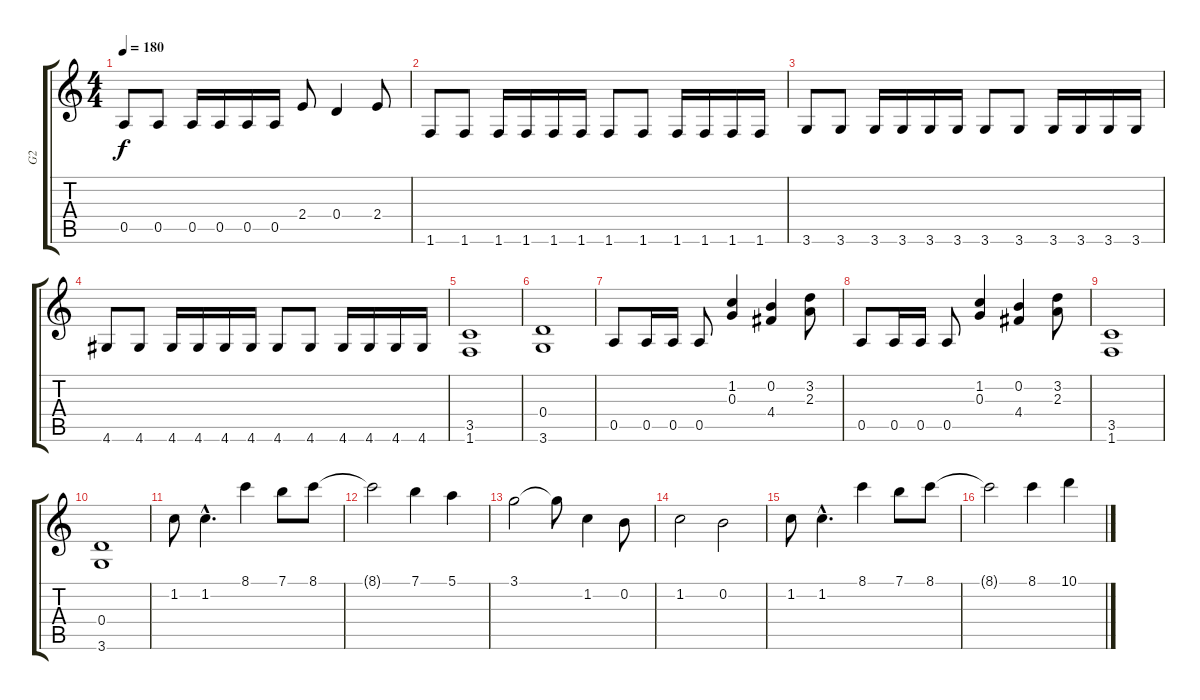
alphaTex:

\track ("G2" "G2") {instrument distortionguitar}
\staff {score tabs}
\tuning (E4 B3 G3 D3 A2 E2) {hide}
\ts (4 4)
\tempo 180
\clef g2
\ks c
0.5.8{dy f} 0.5.8 0.5.16 0.5.16 0.5.16 0.5.16 2.4.8 0.4.4 2.4.8 |
1.6.8 1.6.8 1.6.16 1.6.16 1.6.16 1.6.16 1.6.8 1.6.8 1.6.16 1.6.16 1.6.16 1.6.16 |
3.6.8 3.6.8 3.6.16 3.6.16 3.6.16 3.6.16 3.6.8 3.6.8 3.6.16 3.6.16 3.6.16 3.6.16 |
4.6.8 4.6.8 4.6.16 4.6.16 4.6.16 4.6.16 4.6.8 4.6.8 4.6.16 4.6.16 4.6.16 4.6.16 |
(3.5 1.6).1 |
(0.4 3.6).1 |
0.5.8 0.5.16 0.5.16 0.5.8 (1.2 0.3).4 (0.2 4.4).4 (3.2 2.3).8 |
0.5.8 0.5.16 0.5.16 0.5.8 (1.2 0.3).4 (0.2 4.4).4 (3.2 2.3).8 |
(3.5 1.6).1 |
(0.4 3.6).1 |
1.2.8 1.2{hac}.4{d} 8.1.4 7.1.8 8.1.8 |
8.1{t}.2 7.1.4 5.1.4 |
3.1.2 3.1{t}.8 1.2.4 0.2.8 |
1.2.2 0.2.2 |
1.2.8 1.2{hac}.4{d} 8.1.4 7.1.8 8.1.8 |
8.1{t}.2 8.1.4 10.1.4
